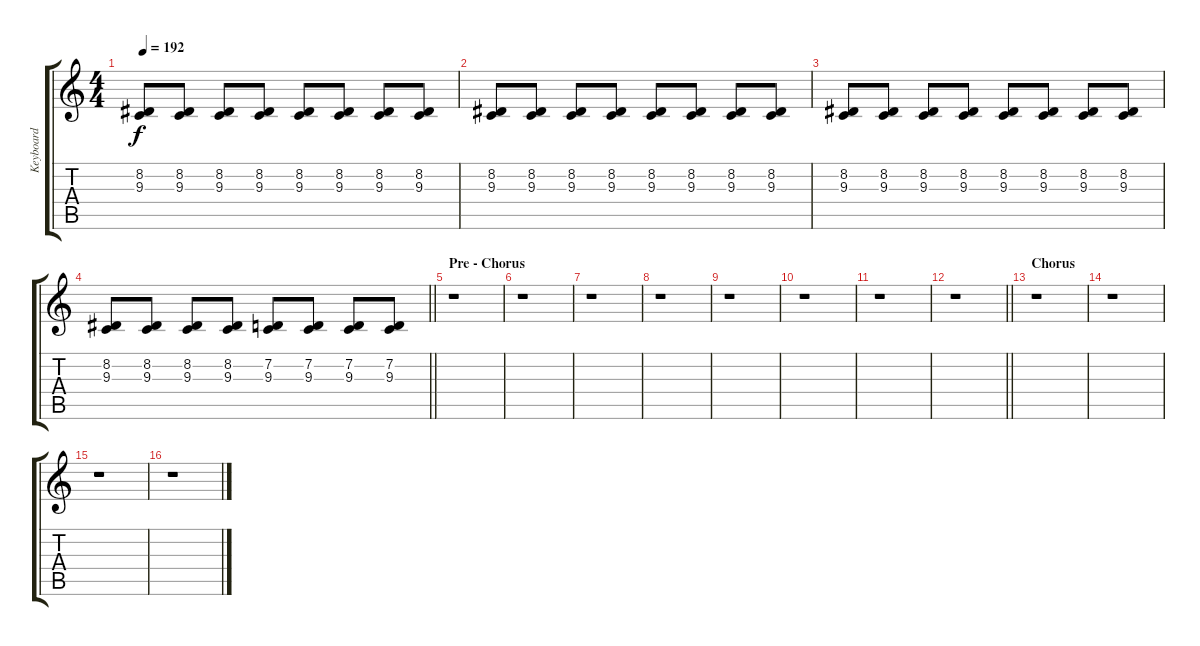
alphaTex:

\track ("Keyboard" "Keyboard") {instrument lead2sawtooth}
\staff {score tabs}
\tuning (C4 G3 Eb3 Bb2 F2 C2) {hide}
\ts (4 4)
\tempo 192
\clef g2
\ks c
(8.2 9.3).8{dy f volume 7} (8.2 9.3).8 (8.2 9.3).8 (8.2 9.3).8 (8.2 9.3).8 (8.2 9.3).8 (8.2 9.3).8 (8.2 9.3).8 |
(8.2 9.3).8 (8.2 9.3).8 (8.2 9.3).8 (8.2 9.3).8 (8.2 9.3).8 (8.2 9.3).8 (8.2 9.3).8 (8.2 9.3).8 |
(8.2 9.3).8 (8.2 9.3).8 (8.2 9.3).8 (8.2 9.3).8 (8.2 9.3).8 (8.2 9.3).8 (8.2 9.3).8 (8.2 9.3).8 |
\barLineRight lightlight
(8.2 9.3).8 (8.2 9.3).8 (8.2 9.3).8 (8.2 9.3).8 (7.2 9.3).8 (7.2 9.3).8 (7.2 9.3).8 (7.2 9.3).8 |
\section ("" "Pre - Chorus")
r.1 |
r.1 |
r.1 |
r.1 |
r.1 |
r.1 |
r.1 |
\barLineRight lightlight
r.1 |
\section ("" "Chorus")
r.1 |
r.1 |
r.1 |
r.1
